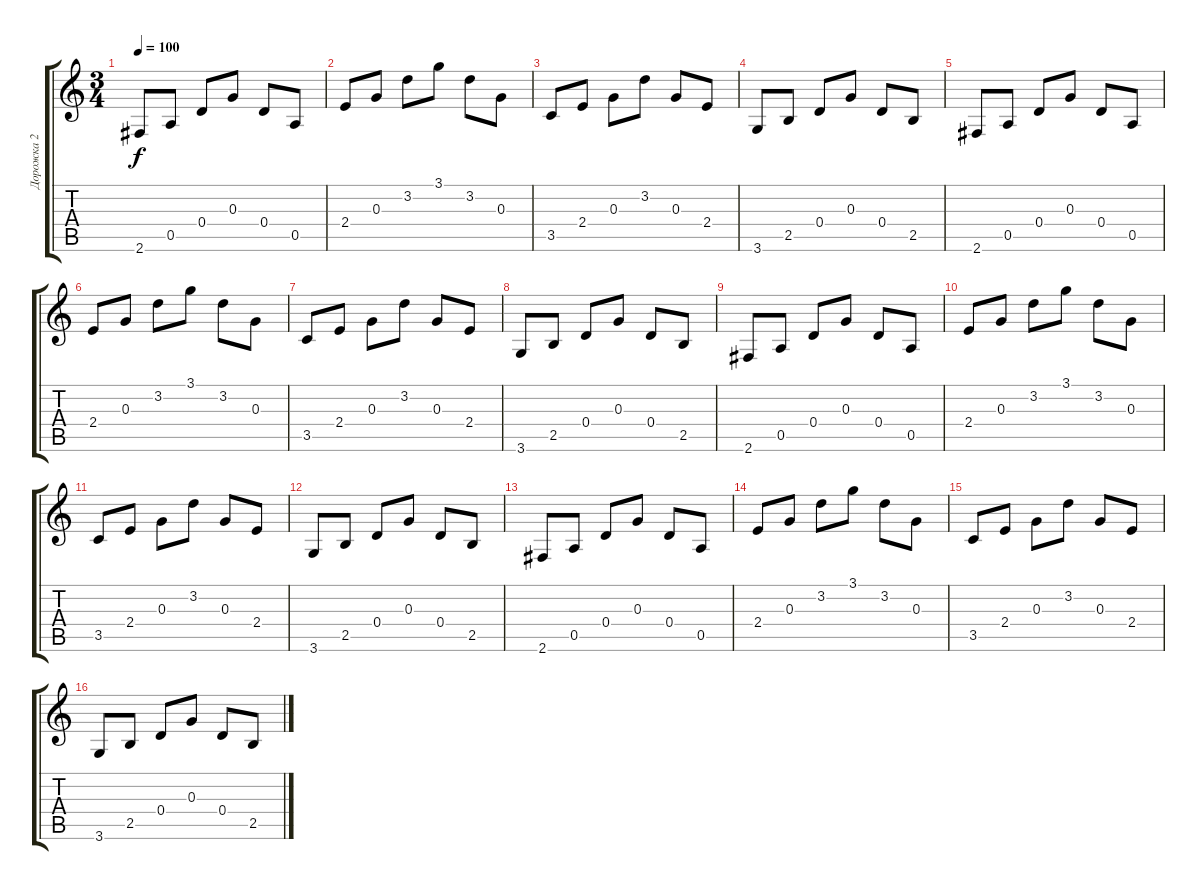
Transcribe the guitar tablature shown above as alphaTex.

\track ("Дорожка 2" "Дорожка 2") {instrument electricguitarjazz}
\staff {score tabs}
\tuning (E4 B3 G3 D3 A2 E2) {hide}
\ts (3 4)
\tempo 100
\clef g2
\ks c
2.6.8{dy f} 0.5.8 0.4.8 0.3.8 0.4.8 0.5.8 |
2.4.8 0.3.8 3.2.8 3.1.8 3.2.8 0.3.8 |
3.5.8 2.4.8 0.3.8 3.2.8 0.3.8 2.4.8 |
3.6.8 2.5.8 0.4.8 0.3.8 0.4.8 2.5.8 |
2.6.8 0.5.8 0.4.8 0.3.8 0.4.8 0.5.8 |
2.4.8 0.3.8 3.2.8 3.1.8 3.2.8 0.3.8 |
3.5.8 2.4.8 0.3.8 3.2.8 0.3.8 2.4.8 |
3.6.8 2.5.8 0.4.8 0.3.8 0.4.8 2.5.8 |
2.6.8 0.5.8 0.4.8 0.3.8 0.4.8 0.5.8 |
2.4.8 0.3.8 3.2.8 3.1.8 3.2.8 0.3.8 |
3.5.8 2.4.8 0.3.8 3.2.8 0.3.8 2.4.8 |
3.6.8 2.5.8 0.4.8 0.3.8 0.4.8 2.5.8 |
2.6.8 0.5.8 0.4.8 0.3.8 0.4.8 0.5.8 |
2.4.8 0.3.8 3.2.8 3.1.8 3.2.8 0.3.8 |
3.5.8 2.4.8 0.3.8 3.2.8 0.3.8 2.4.8 |
3.6.8 2.5.8 0.4.8 0.3.8 0.4.8 2.5.8
